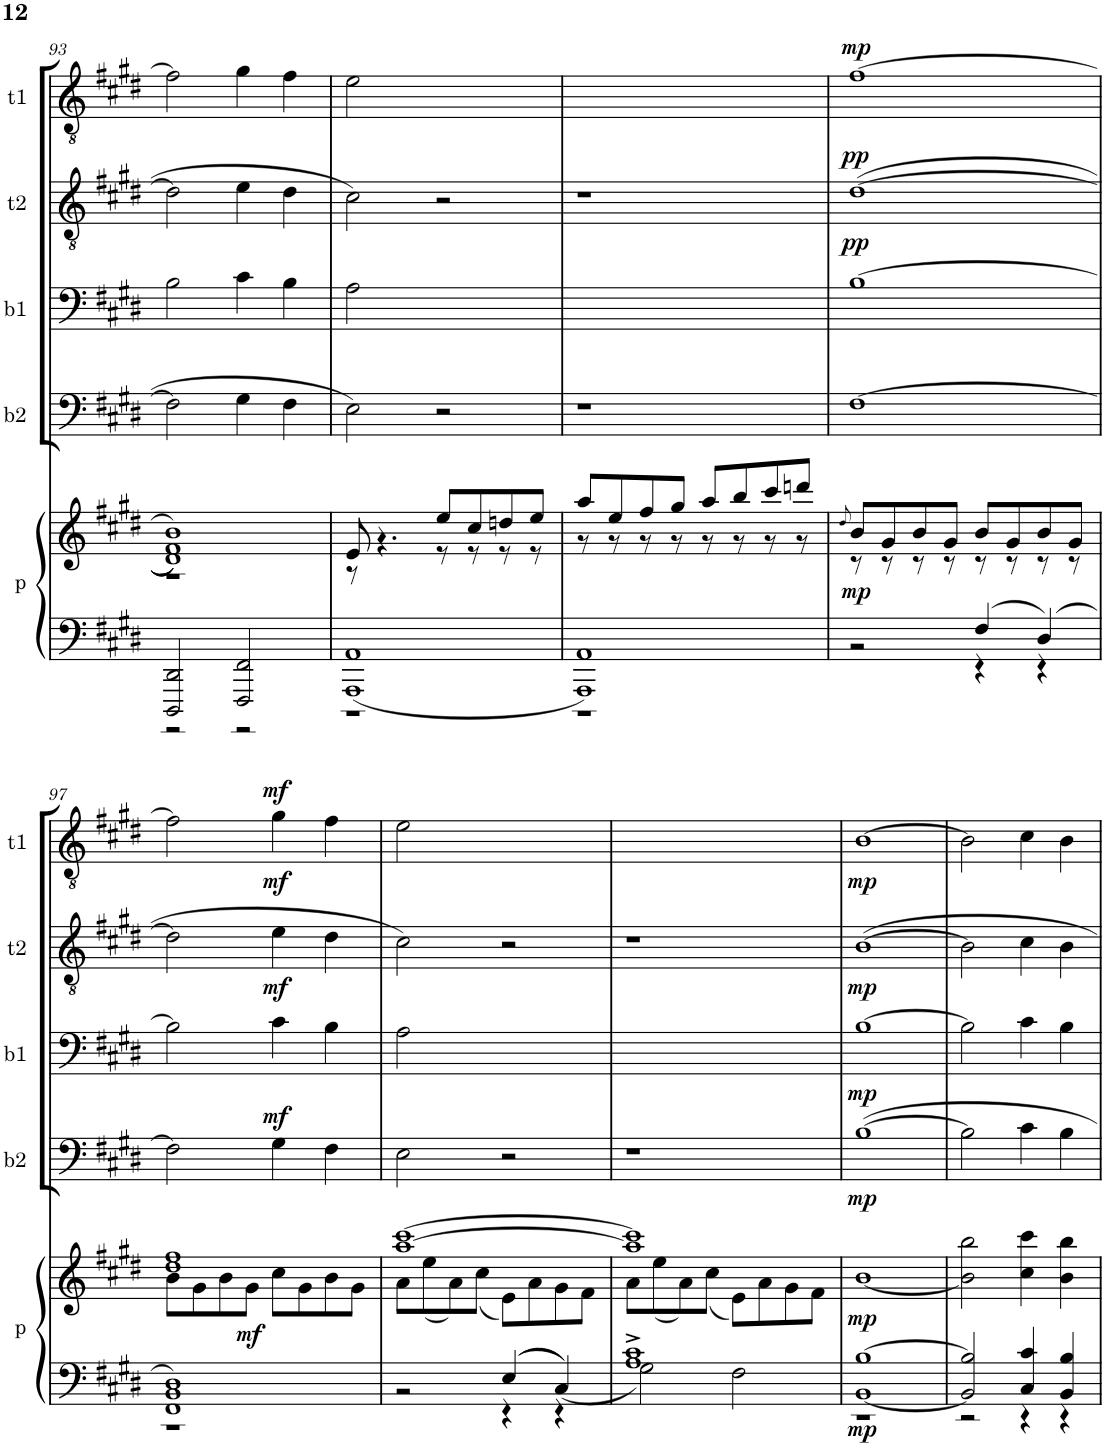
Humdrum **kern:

**kern	**kern	**dynam	**kern	**dynam	**kern	**dynam	**kern	**dynam	**kern	**dynam
*part5	*part5	*part5	*part4	*part4	*part3	*part3	*part2	*part2	*part1	*part1
*staff6	*staff5	*staff5/6	*staff4	*staff4	*staff3	*staff3	*staff2	*staff2	*staff1	*staff1
*I"p	*	*	*I"b2	*	*I"b1	*	*I"t2	*	*I"t1	*
*I'p	*	*	*I'b2	*	*I'b1	*	*I't2	*	*I't1	*
!!LO:PB:g=z
*clefF4	*clefG2	*	*clefF4	*	*clefF4	*	*clefGv2	*	*clefGv2	*
*k[f#c#g#d#]	*k[f#c#g#d#]	*	*k[f#c#g#d#]	*	*k[f#c#g#d#]	*	*k[f#c#g#d#]	*	*k[f#c#g#d#]	*
*M2/2	*M2/2	*	*M2/2	*	*M2/2	*	*M2/2	*	*M2/2	*
*met(c|)	*met(c|)	*	*met(c|)	*	*met(c|)	*	*met(c|)	*	*met(c|)	*
=93	=93	=93	=93	=93	=93	=93	=93	=93	=93	=93
*^	*^	*	*	*	*	*	*	*	*	*
2DDD#/ 2DD#/	2r	1d# 1f# 1b	1r	.	2F#\]	.	2B\	.	2d#\]	.	2f#\]	.
2FFF#/ 2FF#/	2r	.	.	.	4G#\	.	4c#\	.	4e\	.	4g#\	.
.	.	.	.	.	4F#\	.	4B\	.	4d#\	.	4f#\	.
=94	=94	=94	=94	=94	=94	=94	=94	=94	=94	=94	=94	=94
1AAA 1AA	1r	8e/	8r	.	2E\	.	2A\	.	2c#\	.	2e\	.
.	.	8ryy	4.r	.	.	.	.	.	.	.	.	.
.	.	4ryy	.	.	.	.	.	.	.	.	.	.
.	.	8ee/L	8r	.	2r	.	2ryy	.	2r	.	2ryy	.
.	.	8cc#/	8r	.	.	.	.	.	.	.	.	.
.	.	8ddn/	8r	.	.	.	.	.	.	.	.	.
.	.	8ee/J	8r	.	.	.	.	.	.	.	.	.
=95	=95	=95	=95	=95	=95	=95	=95	=95	=95	=95	=95	=95
1AAA 1AA	1r	8aa/L	8r	.	1r	.	1ryy	.	1r	.	1ryy	.
.	.	8ee/	8r	.	.	.	.	.	.	.	.	.
.	.	8ff#/	8r	.	.	.	.	.	.	.	.	.
.	.	8gg#/J	8r	.	.	.	.	.	.	.	.	.
.	.	8aa/L	8r	.	.	.	.	.	.	.	.	.
.	.	8bb/	8r	.	.	.	.	.	.	.	.	.
.	.	8ccc#/	8r	.	.	.	.	.	.	.	.	.
.	.	8dddn/J	8r	.	.	.	.	.	.	.	.	.
=96	=96	=96	=96	=96	=96	=96	=96	=96	=96	=96	=96	=96
.	.	8qdd#/	.	.	.	.	.	.	.	.	.	.
!	!	!	!	!LO:DY:b	!	!	!	!	!	!LO:DY:b	!	!
!	!	!	!	!	!	!	!	!	!	!LO:DY:n=1:a	!	!LO:DY:a
2ryy	2r	8b/L	8r	mp	[1F#	.	[1B	.	(>[1d#	pp pp	[1f#	mp
.	.	8g#/	8r	.	.	.	.	.	.	.	.	.
.	.	8b/	8r	.	.	.	.	.	.	.	.	.
.	.	8g#/J	8r	.	.	.	.	.	.	.	.	.
4F#/	4r	8b/L	8r	.	.	.	.	.	.	.	.	.
.	.	8g#/	8r	.	.	.	.	.	.	.	.	.
4D#/	4r	8b/	8r	.	.	.	.	.	.	.	.	.
.	.	8g#/J	8r	.	.	.	.	.	.	.	.	.
!!LO:LB:g=z
=97	=97	=97	=97	=97	=97	=97	=97	=97	=97	=97	=97	=97
1FF# 1BB 1D#	1r	1dd# 1ff#	8b\L	.	2F#\]	.	2B\]	.	2d#\]	.	2f#\]	.
.	.	.	8g#\	.	.	.	.	.	.	.	.	.
.	.	.	8b\	.	.	.	.	.	.	.	.	.
!	!	!	!	!LO:DY:b	!	!	!	!	!	!	!	!
.	.	.	8g#\J	mf	.	.	.	.	.	.	.	.
!	!	!	!	!	!	!LO:DY:a	!	!	!	!LO:DY:b	!	!LO:DY:a
!	!	!	!	!	!	!	!	!	!	!	!	!LO:DY:n=1:b
.	.	.	8cc#\L	.	4G#\	mf	4c#\	.	4e\	mf	4g#\	mf mf
.	.	.	8g#\	.	.	.	.	.	.	.	.	.
.	.	.	8b\	.	4F#\	.	4B\	.	4d#\	.	4f#\	.
.	.	.	8g#\J	.	.	.	.	.	.	.	.	.
=98	=98	=98	=98	=98	=98	=98	=98	=98	=98	=98	=98	=98
2ryy	2r	[>1aa [>1ccc#	8a\L	.	2E\	.	2A\	.	2c#\)	.	2e\	.
.	.	.	(<8ee\	.	.	.	.	.	.	.	.	.
.	.	.	8a\)	.	.	.	.	.	.	.	.	.
.	.	.	(<8cc#\J	.	.	.	.	.	.	.	.	.
4E/	4r	.	8e\L)	.	2r	.	2ryy	.	2r	.	2ryy	.
.	.	.	8a\	.	.	.	.	.	.	.	.	.
4C#/	4r	.	8g#\	.	.	.	.	.	.	.	.	.
.	.	.	8f#\J	.	.	.	.	.	.	.	.	.
=99	=99	=99	=99	=99	=99	=99	=99	=99	=99	=99	=99	=99
1A^> 1c#^>	2G#\	1aa] 1ccc#]	8a\L	.	1r	.	1ryy	.	1r	.	1ryy	.
.	.	.	(<8ee\	.	.	.	.	.	.	.	.	.
.	.	.	8a\)	.	.	.	.	.	.	.	.	.
.	.	.	(<8cc#\J	.	.	.	.	.	.	.	.	.
.	2F#\	.	8e\L)	.	.	.	.	.	.	.	.	.
.	.	.	8a\	.	.	.	.	.	.	.	.	.
.	.	.	8g#\	.	.	.	.	.	.	.	.	.
.	.	.	8f#\J	.	.	.	.	.	.	.	.	.
=100	=100	=100	=100	=100	=100	=100	=100	=100	=100	=100	=100	=100
!	!	!	!	!LO:DY:b=2	!	!	!	!	!	!	!	!
!	!	!	!	!LO:DY:n=1:b	!	!LO:DY:b	!	!LO:DY:b	!	!LO:DY:b	!	!LO:DY:b
*	*	*v	*v	*	*	*	*	*	*	*	*	*
[<1BB [>1B	1r	[<1b	mp mp	[>1B	mp	[>1B	mp	[>1B	mp	[>1B	mp
=101	=101	=101	=101	=101	=101	=101	=101	=101	=101	=101	=101
2BB/] 2B/]	2r	2b\] 2bb\	.	2B\]	.	2B\]	.	2B\]	.	2B\]	.
4C#/ 4c#/	4r	4cc#\ 4ccc#\	.	4c#\	.	4c#\	.	4c#\	.	4c#\	.
4BB/ 4B/	4r	4b\ 4bb\	.	4B\	.	4B\	.	4B\	.	4B\	.
*v	*v	*	*	*	*	*	*	*	*	*	*
=	=	=	=	=	=	=	=	=	=	=
*-	*-	*-	*-	*-	*-	*-	*-	*-	*-	*-
